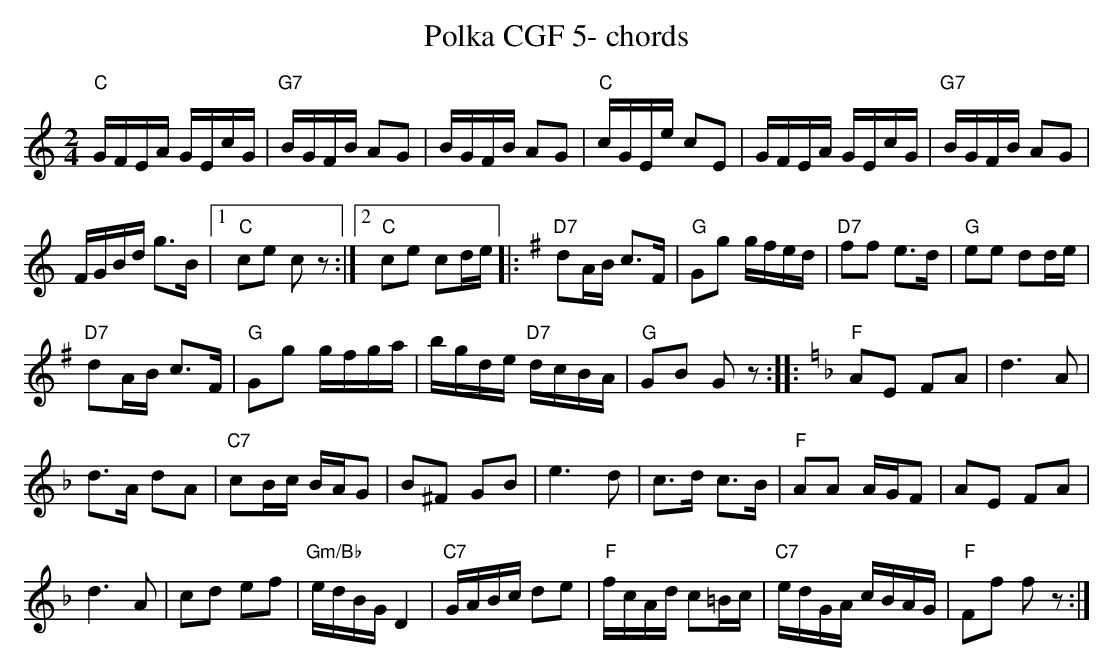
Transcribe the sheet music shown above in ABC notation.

X:1
T:Polka CGF 5- chords
M:2/4
L:1/16
K:Cmaj%%MIDI gchordon
"C"GFEA GEcG | "G7"BGFB A2G2 | BGFB A2G2 | "C"cGEe c2E2 | GFEA GEcG | "G7"BGFB A2G2 |
FGBd g3B |1 "C"c2e2 c2 z2 :|2 "C"c2e2 c2de |: [K:Gmaj] "D7"d2AB c3F | "G"G2g2 gfed | "D7"f2f2 e3d | "G"e2e2 d2de |
"D7"d2AB c3F | "G"G2g2 gfga | bgde "D7"dcBA | "G"G2B2 G2 z2 :: [K:Fmaj] "F"A2E2 F2A2 | d6 A2 |
[L:1/8] d>A dA | "C7"cB/2c/2 B/2A/2G | B^F GB | e3 d | c>d c>B | "F"AA A/2G/2F | AE FA |
d3 A | cd ef | [L:1/16] "Gm/Bb"edBG D4 | "C7"GABc d2e2 | "F"fcAd c2=Bc | "C7"edGA cBAG | "F"F2f2 f2 z2 :|
